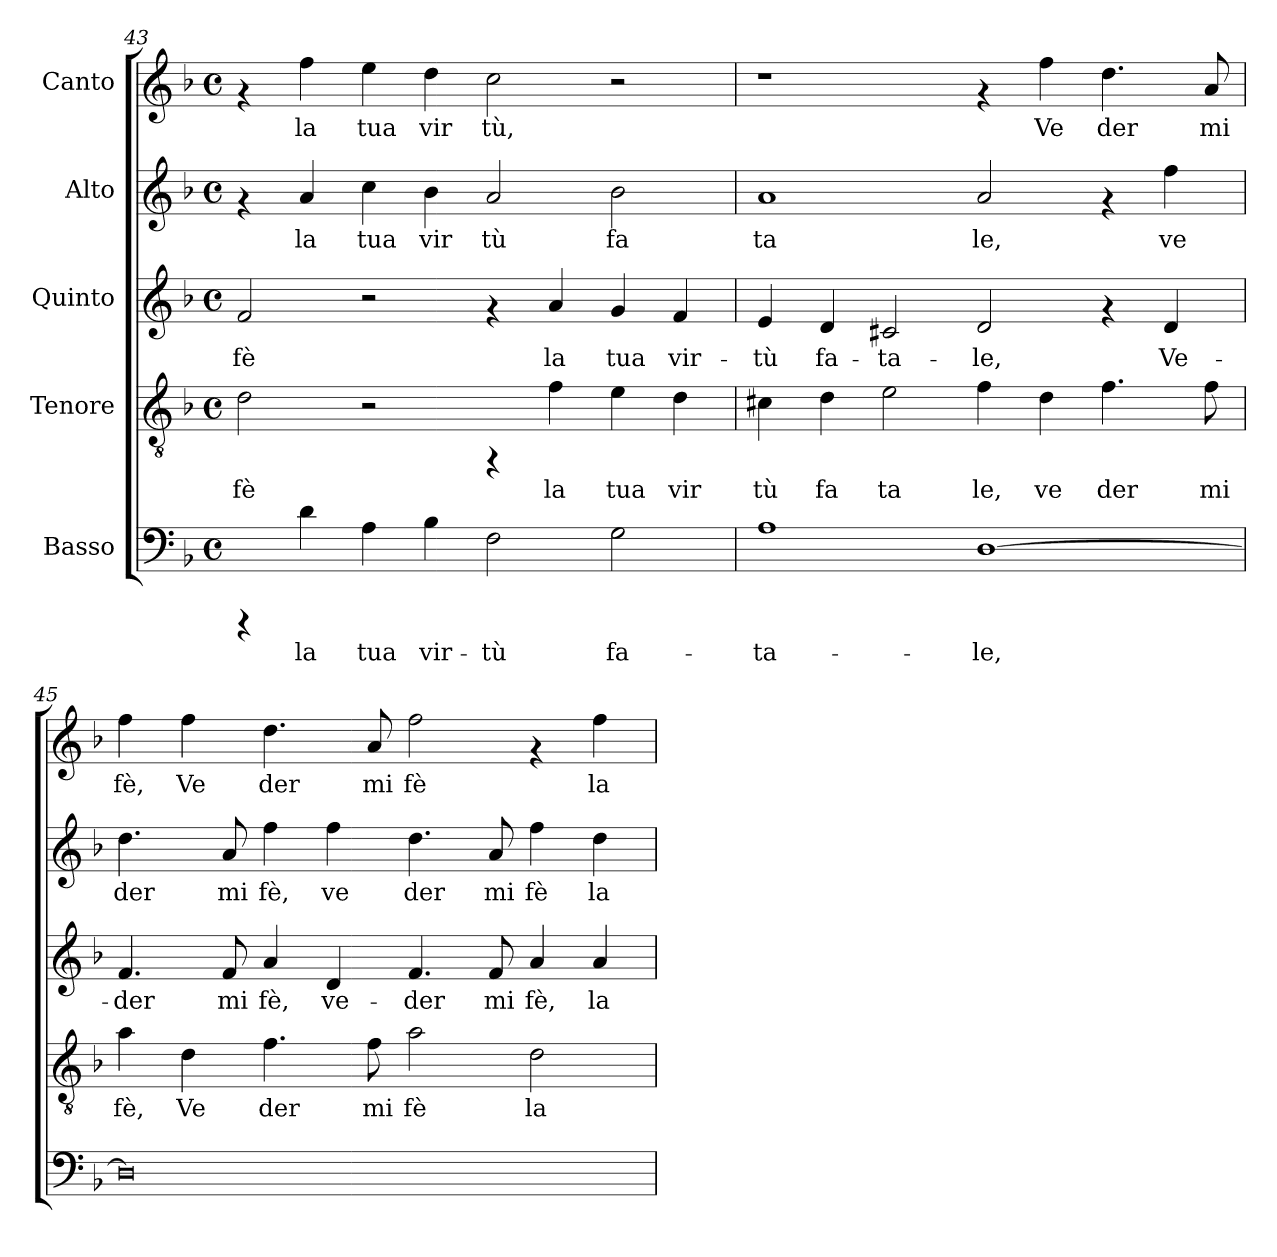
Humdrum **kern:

**kern	**text	**kern	**text	**kern	**text	**kern	**text	**kern	**text
*part5	*part5	*part4	*part4	*part3	*part3	*part2	*part2	*part1	*part1
*staff5	*staff5	*staff4	*staff4	*staff3	*staff3	*staff2	*staff2	*staff1	*staff1
*I"Basso	*	*I"Tenore	*	*I"Quinto	*	*I"Alto	*	*I"Canto	*
!!LO:PB:g=z
*clefF4	*	*clefGv2	*	*clefG2	*	*clefG2	*	*clefG2	*
*k[b-]	*	*k[b-]	*	*k[b-]	*	*k[b-]	*	*k[b-]	*
*F:	*	*F:	*	*F:	*	*F:	*	*F:	*
*M4/4	*	*M4/4	*	*M4/4	*	*M4/4	*	*M4/4	*
*met(c)	*	*met(c)	*	*met(c)	*	*met(c)	*	*met(c)	*
=43	=43	=43	=43	=43	=43	=43	=43	=43	=43
!	!	!	!LO:LY:b:cj	!	!LO:LY:b:cj	!	!	!	!
4rCCC	.	2d\	fè	2f/	fè	4rf	.	4rf	.
!	!LO:LY:b:cj	!	!	!	!	!	!LO:LY:b:cj	!	!LO:LY:b:cj
4d\	la	.	.	.	.	4a/	la	4ff\	la
!	!LO:LY:b:cj	!	!	!	!	!	!LO:LY:b:cj	!	!LO:LY:b:cj
4A\	tua	2r	.	2r	.	4cc\	tua	4ee\	tua
!	!LO:LY:b:cj	!	!	!	!	!	!LO:LY:b:cj	!	!LO:LY:b:cj
4B-\	vir-	.	.	.	.	4b-\	vir	4dd\	vir
!	!LO:LY:b:cj	!	!	!	!	!	!LO:LY:b:cj	!	!LO:LY:b:cj
2F\	-tù	4rFF	.	4rf	.	2a/	tù	2cc\	tù,
!	!	!	!LO:LY:b:cj	!	!LO:LY:b:cj	!	!	!	!
.	.	4f\	la	4a/	la	.	.	.	.
!	!LO:LY:b:cj	!	!LO:LY:b:cj	!	!LO:LY:b:cj	!	!LO:LY:b:cj	!	!
2G\	fa-	4e\	tua	4g/	tua	2b-\	fa	2r	.
!	!	!	!LO:LY:b:cj	!	!LO:LY:b:cj	!	!	!	!
.	.	4d\	vir	4f/	vir-	.	.	.	.
=44	=44	=44	=44	=44	=44	=44	=44	=44	=44
!	!LO:LY:b:cj	!	!LO:LY:b:cj	!	!LO:LY:b:cj	!	!LO:LY:b:cj	!	!
1A	-ta-	4c#X\	tù	4e/	-tù	1a	ta	1r	.
!	!	!	!LO:LY:b:cj	!	!LO:LY:b:cj	!	!	!	!
.	.	4d\	fa	4d/	fa-	.	.	.	.
!	!	!	!LO:LY:b:cj	!	!LO:LY:b:cj	!	!	!	!
.	.	2e\	ta	2c#X/	-ta-	.	.	.	.
!	!LO:LY:b:cj	!	!LO:LY:b:cj	!	!LO:LY:b:cj	!	!LO:LY:b:cj	!	!
[>1D	-le,	4f\	le,	2d/	-le,	2a/	le,	4rf	.
!	!	!	!LO:LY:b:cj	!	!	!	!	!	!LO:LY:b:cj
.	.	4d\	ve	.	.	.	.	4ff\	Ve
!	!	!	!LO:LY:b:cj	!	!	!	!	!	!LO:LY:b:cj
.	.	4.f\	der	4rf	.	4rf	.	4.dd\	der
!	!	!	!	!	!LO:LY:b:cj	!	!LO:LY:b:cj	!	!
.	.	.	.	4d/	Ve-	4ff\	ve	.	.
!	!	!	!LO:LY:b:cj	!	!	!	!	!	!LO:LY:b:cj
.	.	8f\	mi	.	.	.	.	8a/	mi
=45	=45	=45	=45	=45	=45	=45	=45	=45	=45
!	!LO:LY:b:cj	!	!LO:LY:b:cj	!	!LO:LY:b:cj	!	!LO:LY:b:cj	!	!LO:LY:b:cj
0D]	.	4a\	fè,	4.f/	-der	4.dd\	der	4ff\	fè,
!	!	!	!LO:LY:b:cj	!	!	!	!	!	!LO:LY:b:cj
.	.	4d\	Ve	.	.	.	.	4ff\	Ve
!	!	!	!	!	!LO:LY:b:cj	!	!LO:LY:b:cj	!	!
.	.	.	.	8f/	mi	8a/	mi	.	.
!	!	!	!LO:LY:b:cj	!	!LO:LY:b:cj	!	!LO:LY:b:cj	!	!LO:LY:b:cj
.	.	4.f\	der	4a/	fè,	4ff\	fè,	4.dd\	der
!	!	!	!	!	!LO:LY:b:cj	!	!LO:LY:b:cj	!	!
.	.	.	.	4d/	ve-	4ff\	ve	.	.
!	!	!	!LO:LY:b:cj	!	!	!	!	!	!LO:LY:b:cj
.	.	8f\	mi	.	.	.	.	8a/	mi
!	!	!	!LO:LY:b:cj	!	!LO:LY:b:cj	!	!LO:LY:b:cj	!	!LO:LY:b:cj
.	.	2a\	fè	4.f/	-der	4.dd\	der	2ff\	fè
!	!	!	!	!	!LO:LY:b:cj	!	!LO:LY:b:cj	!	!
.	.	.	.	8f/	mi	8a/	mi	.	.
!	!	!	!LO:LY:b:cj	!	!LO:LY:b:cj	!	!LO:LY:b:cj	!	!
.	.	2d\	la	4a/	fè,	4ff\	fè	4rf	.
!	!	!	!	!	!LO:LY:b:cj	!	!LO:LY:b:cj	!	!LO:LY:b:cj
.	.	.	.	4a/	la	4dd\	la	4ff\	la
=	=	=	=	=	=	=	=	=	=
*-	*-	*-	*-	*-	*-	*-	*-	*-	*-
